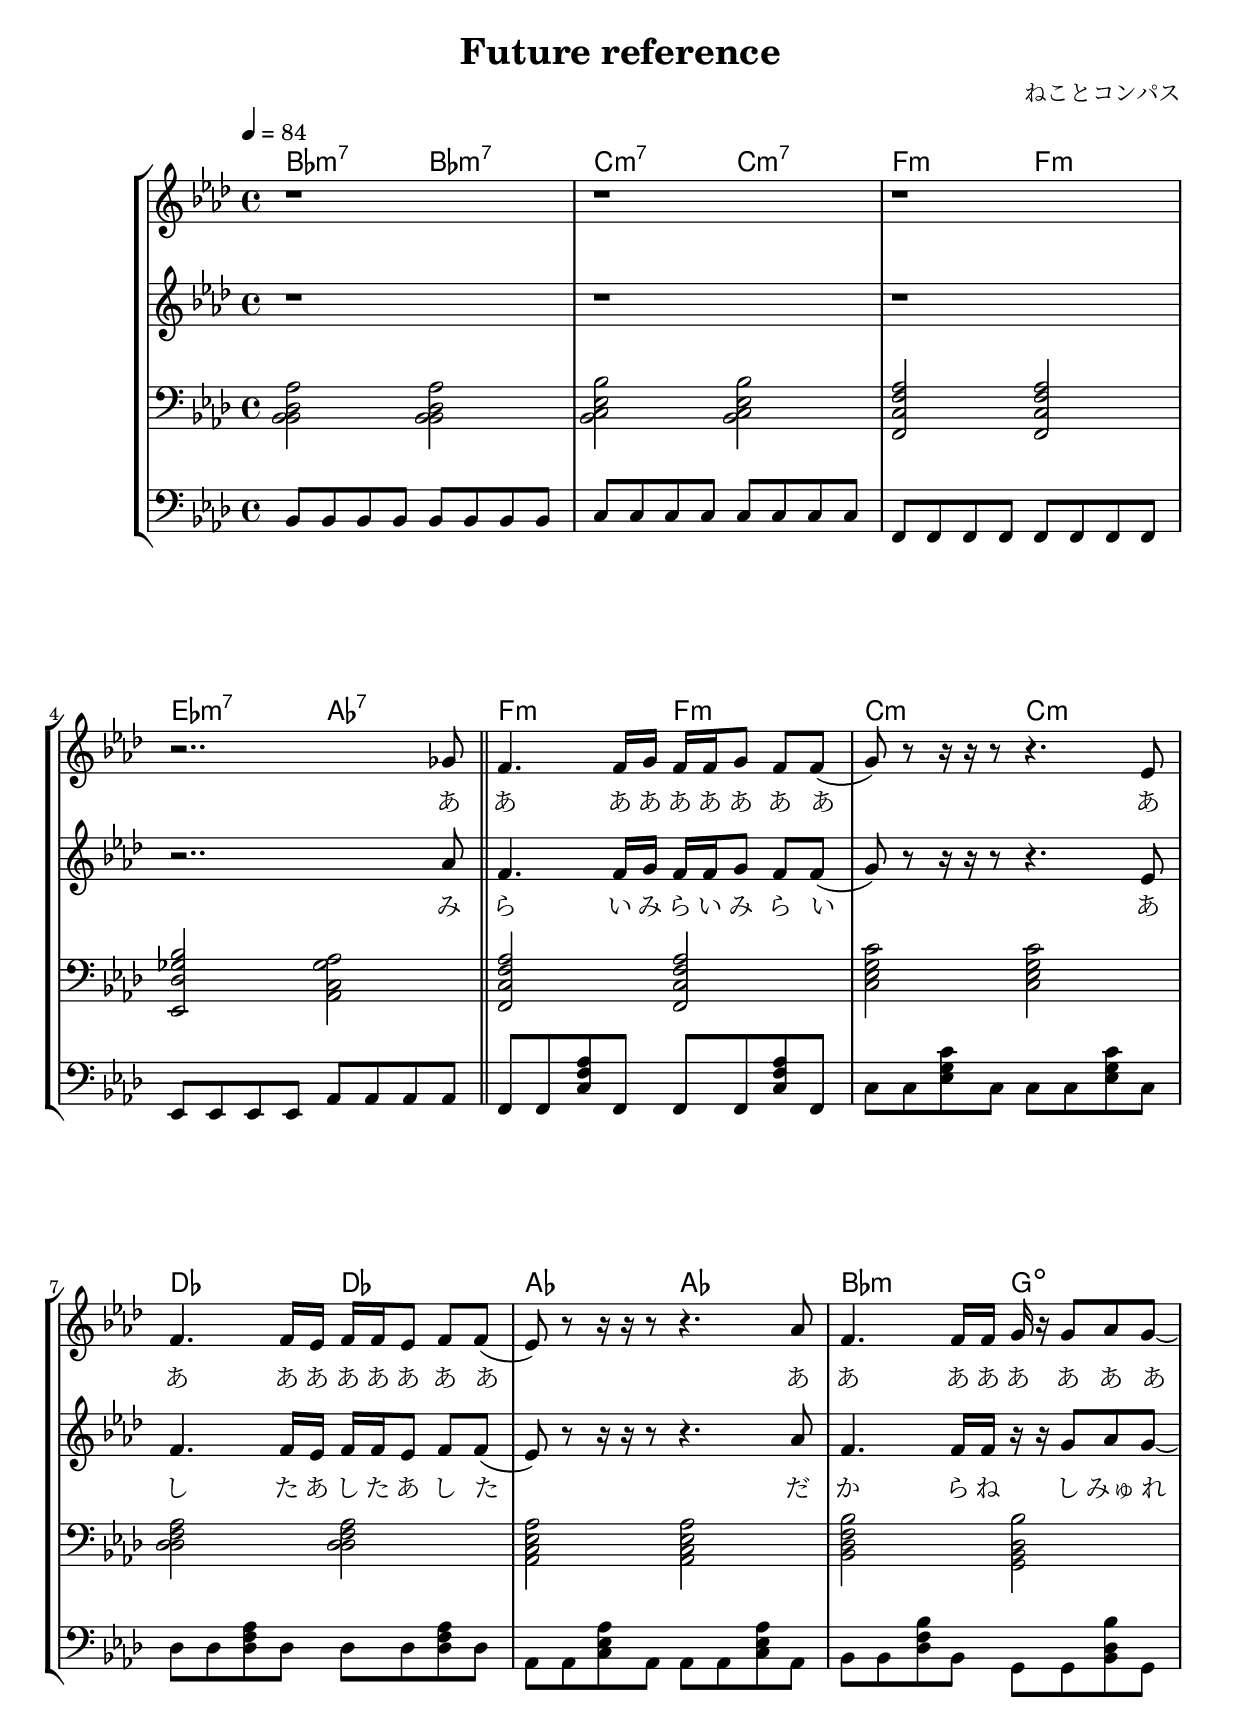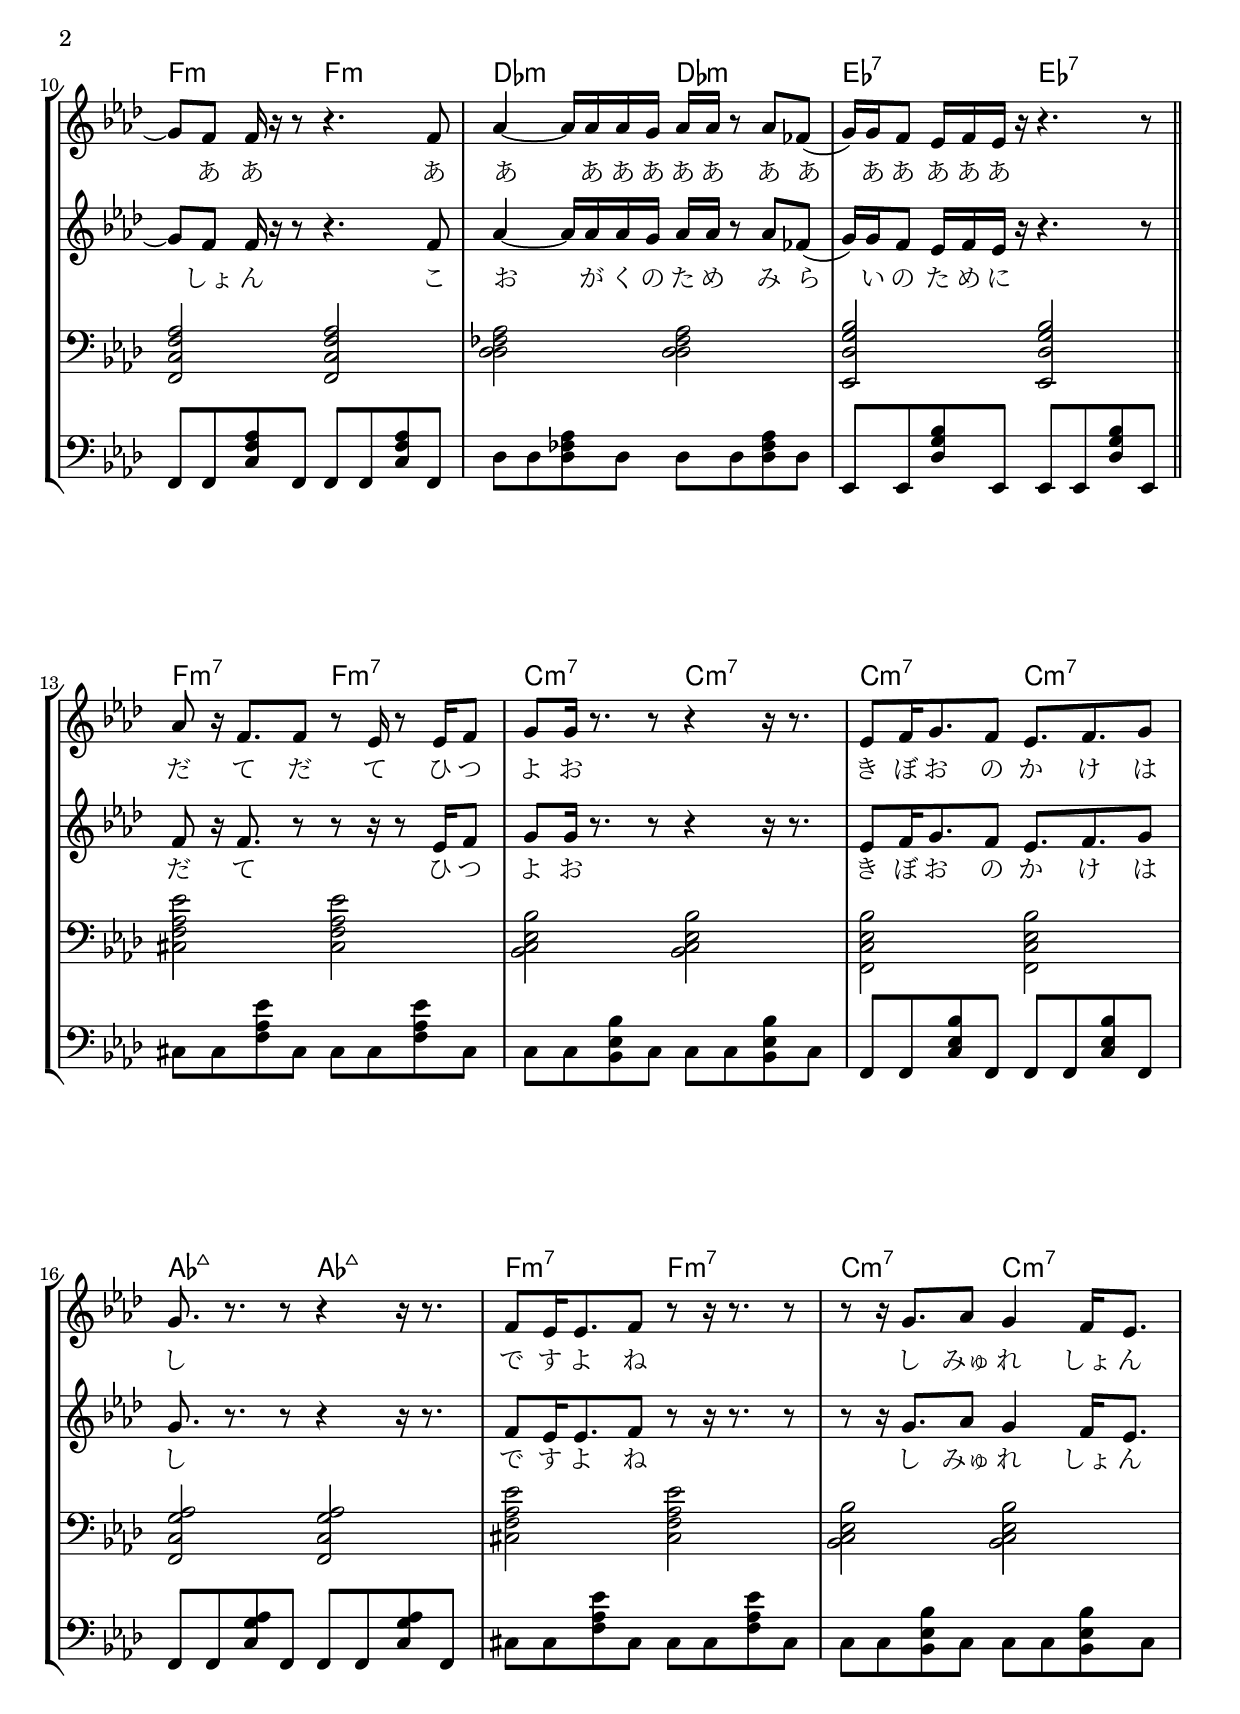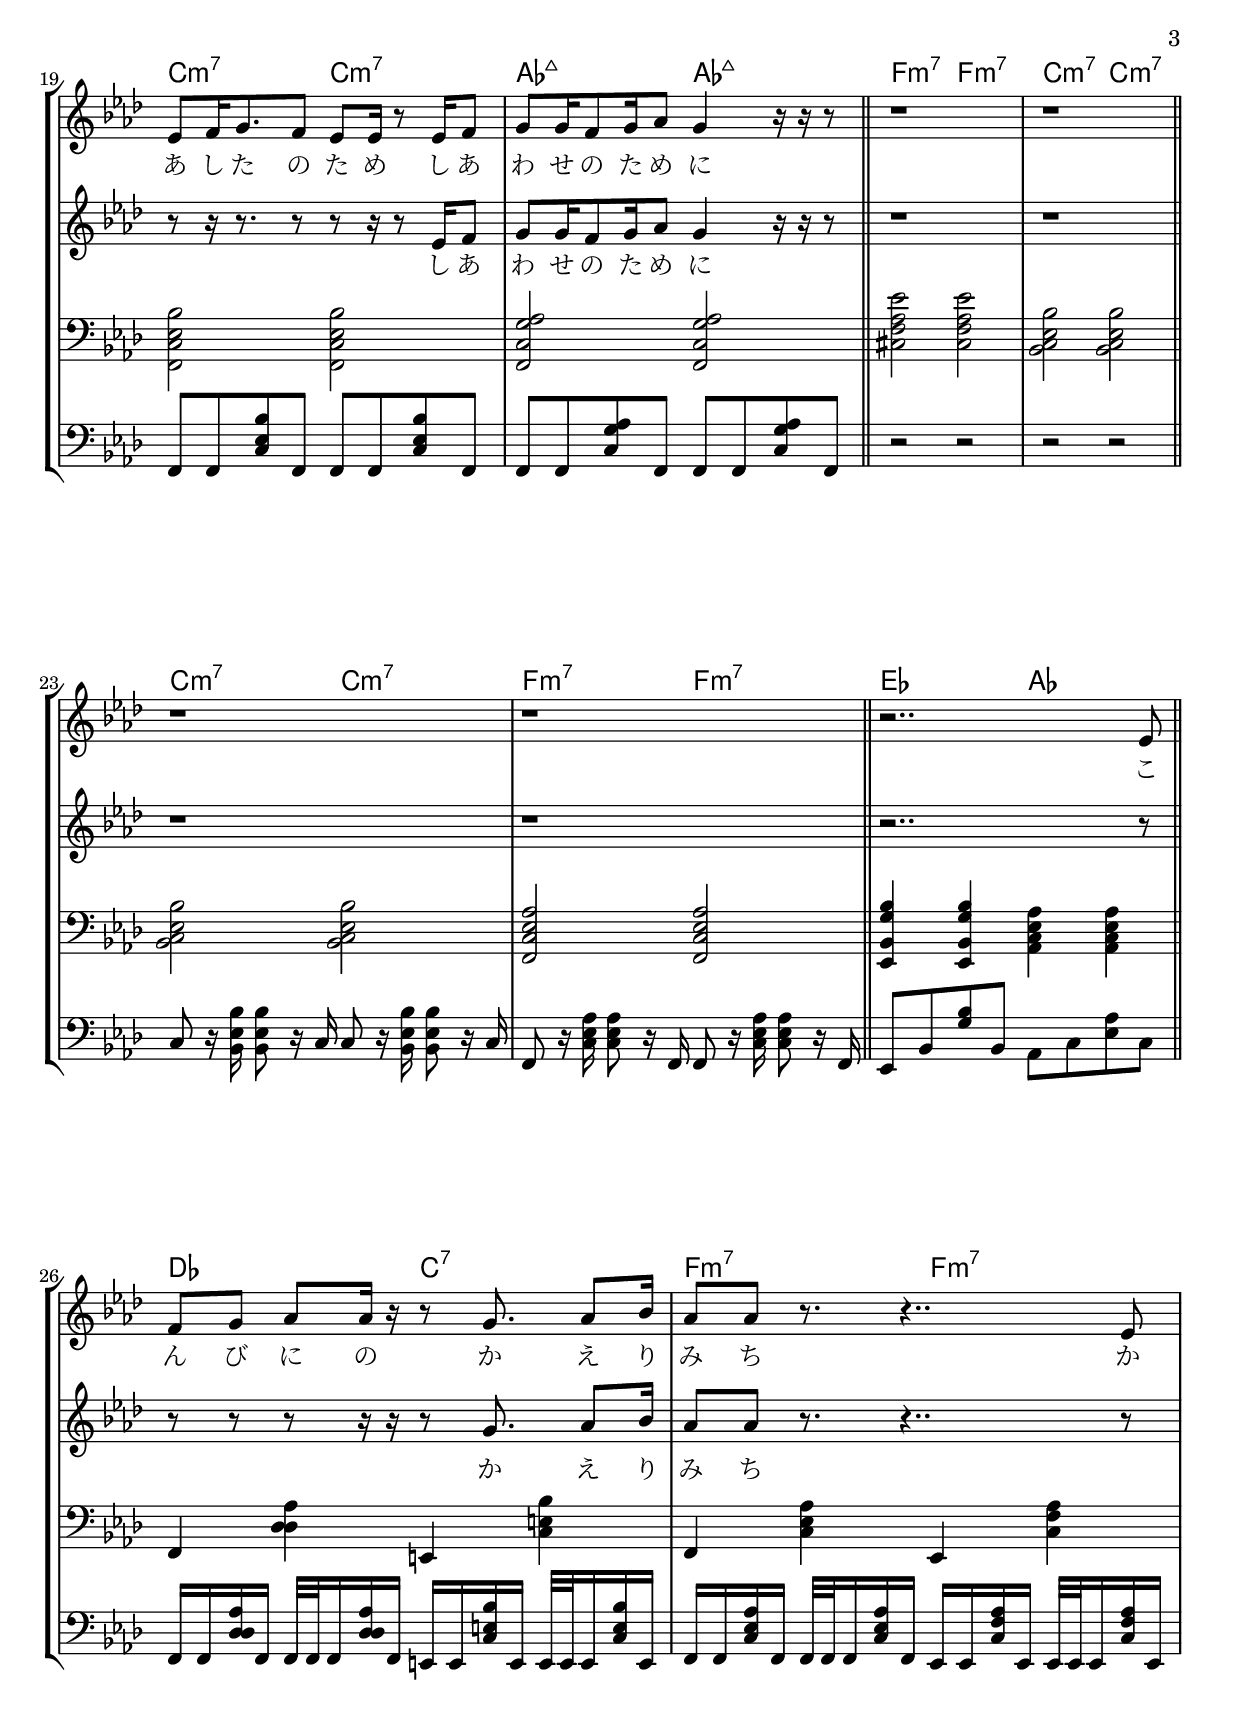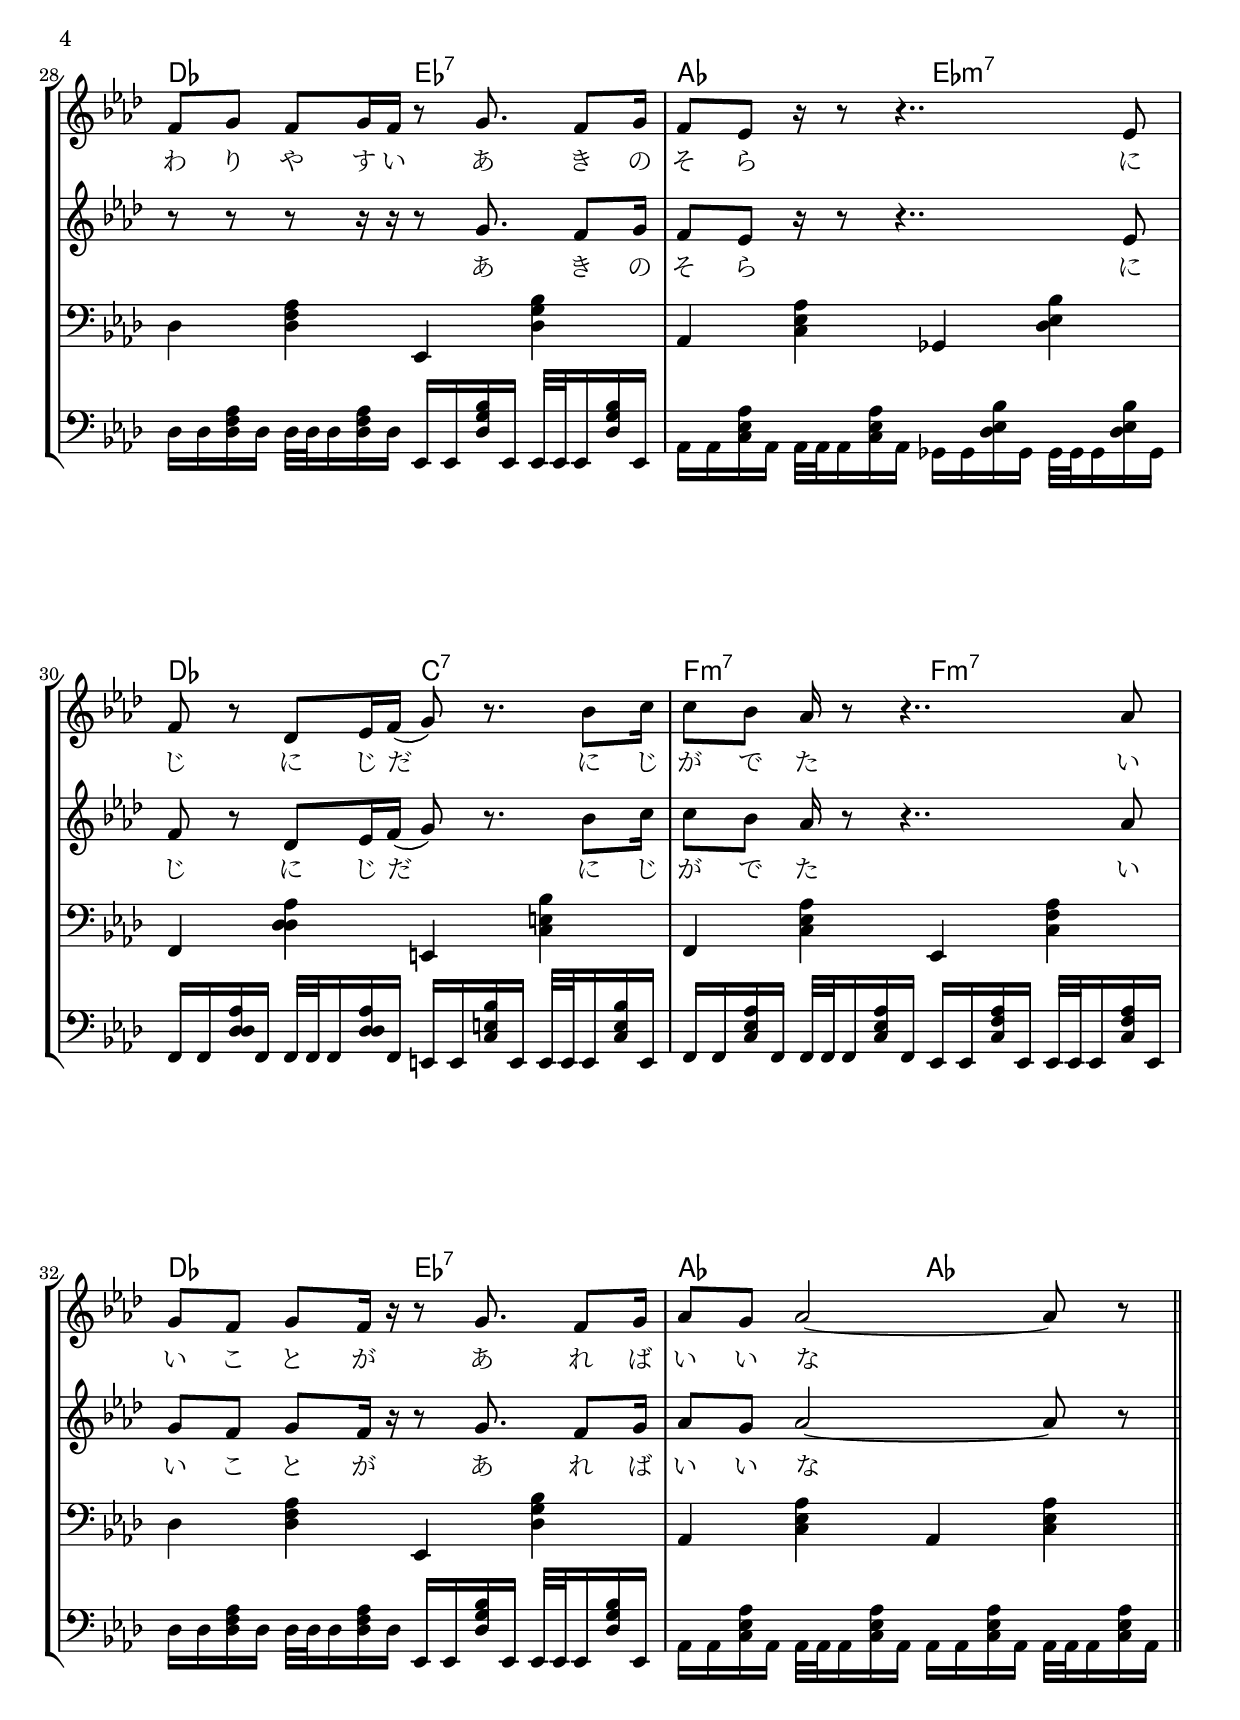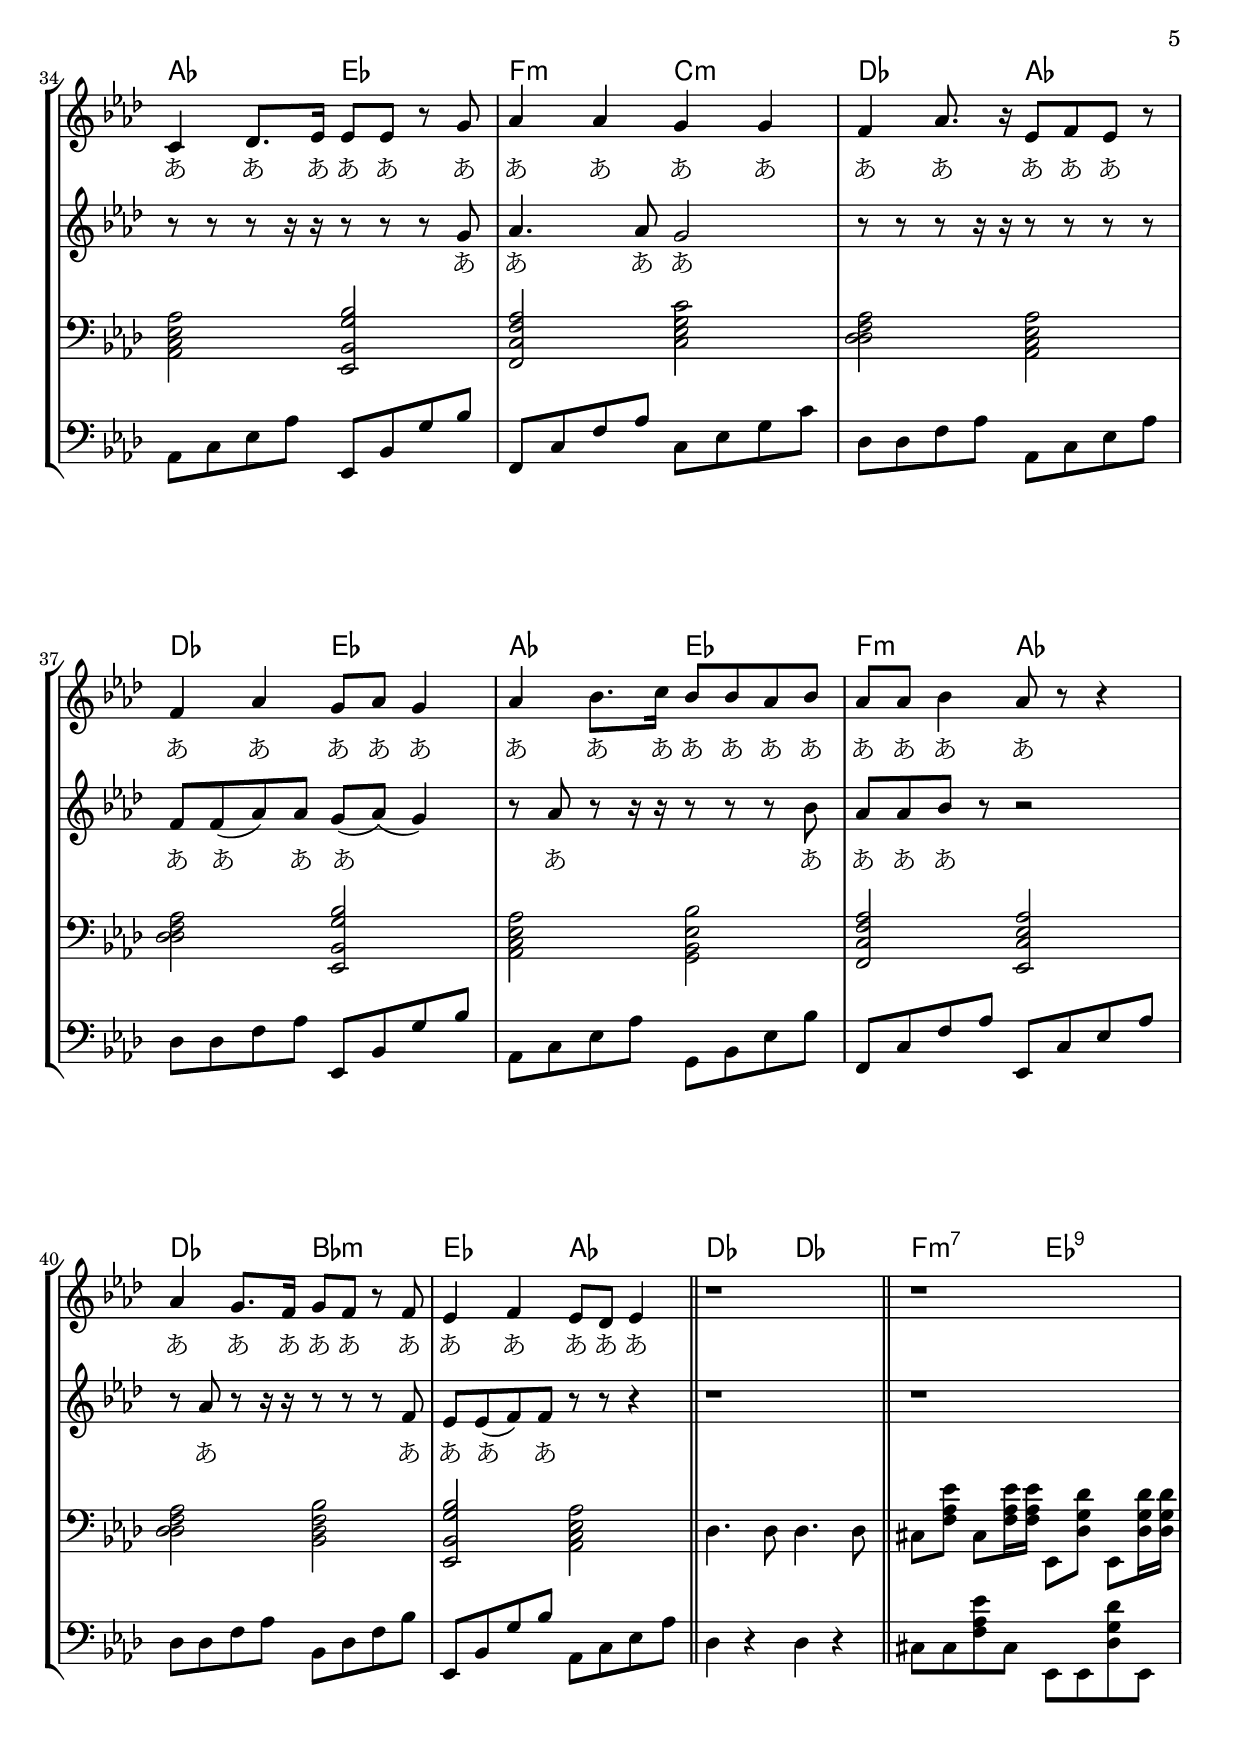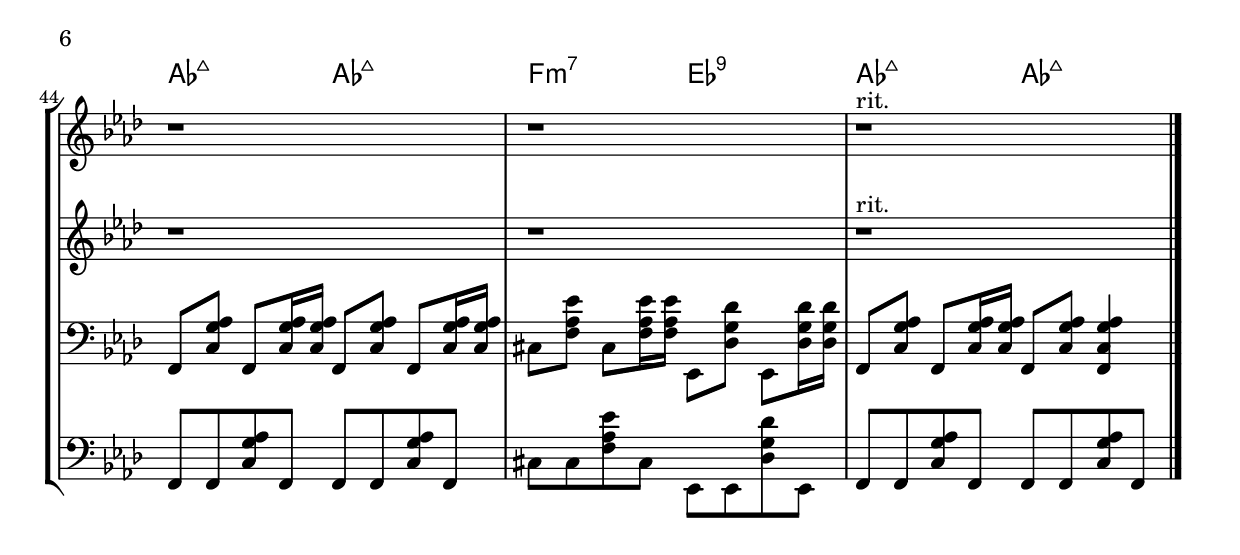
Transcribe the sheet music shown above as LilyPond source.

\version "2.12.1"

\header {
	title = \markup {"Future reference"}
	composer = \markup \center-column {ねことコンパス}
}

harmony = \chordmode {
	bes2:min7 bes:min7 c:min7 c:min7 f:m f:m es:min7 as:7 

	f:m f:m c:m c:m des des as as bes:m g:dim f:m f:m des:m des:m es:7 es:7 

	f:min7 f:min7 c:min7 c:min7 c:min7 c:min7 as:maj7 as:maj7 f:min7 f:min7 c:min7 c:min7 c:min7 c:min7 as:maj7 as:maj7 

	f:min7 f:min7 c:min7 c:min7 

	c:min7 c:min7 f:min7 f:min7 

	es as 

	des c:7 f:min7 f:min7 des es:7 as es:min7 des c:7 f:min7 f:min7 des es:7 as as 

	as es f:m c:m des as des es as es f:m as des bes:m es as 

	des des 

	f:min7 es:9 as:maj7 as:maj7 f:min7 es:9 as:maj7 as:maj7 
}

melody = {
	\key as \major
	\tempo 4 = 84
	r1 | r1 | r1 | r2.. 
	\set Staff.midiInstrument = #"Acoustic grand"
	ges'8 
	f'4.  f'16  g'16  f'16  f'16  g'8  f'8  f'8 
	(g'8)  r8  r16  r16  r8  r4.  es'8 
	f'4.  f'16  es'16  f'16  f'16  es'8  f'8  f'8 
	(es'8)  r8  r16  r16  r8  r4.  as'8 
	f'4.  f'16  f'16  g'16  r16  g'8  as'8  g'8~ 
	g'8  f'8  f'16  r16  r8  r4.  f'8 
	as'4~as'16  as'16  as'16  g'16  as'16  as'16  r8  as'8  fes'8 
	(g'16)  g'16  f'8  es'16  f'16  es'16  r16  r4.  	r8 	\set Staff.midiInstrument = #"fss0.37"
	as'8  r16  f'8.  f'8  r8  es'16  r8  es'16  f'8 
	g'8  g'16  r8.  r8  r4  r16  r8. 
	es'8  f'16  g'8.  f'8  es'8.  f'8.  g'8 
	g'8.  r8.  r8  r4  r16  r8. 
	f'8  es'16  es'8.  f'8  r8  r16  r8.  r8 
	r8  r16  g'8.  as'8  g'4  f'16  es'8. 
	es'8  f'16  g'8.  f'8  es'8  es'16  r8  es'16  f'8 
	g'8  g'16  f'8  g'16  as'8  g'4  r16  r16  	r8 	r1 | r1   
	r1 | r1   
	r2.. 
	\set Staff.midiInstrument = #"fss0.39"
	es'8 
	f'8  g'8  as'8  as'16  r16  r8  g'8.  as'8  bes'16 
	as'8  as'8  r8.  r4..  es'8 
	f'8  g'8  f'8  g'16  f'16  r8  g'8.  f'8  g'16 
	f'8  es'8  r16  r8  r4..  es'8 
	f'8  r8  des'8  es'16  f'16  (g'8)  r8.  bes'8  c''16 
	c''8  bes'8  as'16  r8  r4..  as'8 
	g'8  f'8  g'8  f'16  r16  r8  g'8.  f'8  g'16 
	as'8  g'8  as'2~as'8  	r8 	\set Staff.midiInstrument = #"Pad 7 (halo)"
	c'4  des'8.  es'16  es'8  es'8  r8  g'8 
	as'4  as'4  g'4  g'4 
	f'4  as'8.  r16  es'8  f'8  es'8  r8 
	f'4  as'4  g'8  as'8  g'4 
	as'4  bes'8.  c''16  bes'8  bes'8  as'8  bes'8 
	as'8  as'8  bes'4  as'8  r8  r4 
	as'4  g'8.  f'16  g'8  f'8  r8  f'8 
	es'4  f'4  es'8  des'8  es'4
	r1   
	r1 | r1 | r1 | r1^"rit." \bar "|."
}

words = \lyricmode {
	
	あ  あ  あ  あ  あ  あ  あ  あ  あ  あ  あ  あ  あ  あ  あ  あ  あ  あ  あ  あ  あ  あ  あ  あ  あ  あ  あ  あ  あ  あ  あ  あ  あ  あ  あ  あ  あ  あ  あ  あ  あ  あ  
	だ  て  だ  て  ひ  つ  よ  お  き  ぼ  お  の  か  け  は  し  で  す  よ  ね  し  みゅ  れ  しょ  ん  あ  し  た  の  た  め  し  あ  わ  せ  の  た  め  に  
	
	
	
	こ  ん  び  に  の  か  え  り  み  ち  か  わ  り  や  す  い  あ  き  の  そ  ら  に  じ  に  じ  だ  に  じ  が  で  た  い  い  こ  と  が  あ  れ  ば  い  い  な  
	あ  あ  あ  あ  あ  あ  あ  あ  あ  あ  あ  あ  あ  あ  あ  あ  あ  あ  あ  あ  あ  あ  あ  あ  あ  あ  あ  あ  あ  あ  あ  あ  あ  あ  あ  あ  あ  あ  あ  あ  あ  あ  
	
	
}

secondmelody = {
	\key as \major
	\tempo 4 = 84
	r1 | r1 | r1 | r2.. 
	\set Staff.midiInstrument = #"fss0.35"
	as'8 
	f'4.  f'16  g'16  f'16  f'16  g'8  f'8  f'8 
	(g'8)  r8  r16  r16  r8  r4.  es'8 
	f'4.  f'16  es'16  f'16  f'16  es'8  f'8  f'8 
	(es'8)  r8  r16  r16  r8  r4.  as'8 
	f'4.  f'16  f'16  r16  r16  g'8  as'8  g'8~ 
	g'8  f'8  f'16  r16  r8  r4.  f'8 
	as'4~as'16  as'16  as'16  g'16  as'16  as'16  r8  as'8  fes'8 
	(g'16)  g'16  f'8  es'16  f'16  es'16  r16  r4.  	r8 	\set Staff.midiInstrument = #"fss0.32"
	f'8  r16  f'8.  r8  r8  r16  r8  es'16  f'8 
	g'8  g'16  r8.  r8  r4  r16  r8. 
	es'8  f'16  g'8.  f'8  es'8.  f'8.  g'8 
	g'8.  r8.  r8  r4  r16  r8. 
	f'8  es'16  es'8.  f'8  r8  r16  r8.  r8 
	r8  r16  g'8.  as'8  g'4  f'16  es'8. 
	r8  r16  r8.  r8  r8  r16  r8  es'16  f'8 
	g'8  g'16  f'8  g'16  as'8  g'4  r16  r16  	r8 	r1 | r1   
	r1 | r1   
	r2.. 
	\set Staff.midiInstrument = #"fss0.29"
	r8 
	r8  r8  r8  r16  r16  r8  g'8.  as'8  bes'16 
	as'8  as'8  r8.  r4..  r8 
	r8  r8  r8  r16  r16  r8  g'8.  f'8  g'16 
	f'8  es'8  r16  r8  r4..  es'8 
	f'8  r8  des'8  es'16  f'16  (g'8)  r8.  bes'8  c''16 
	c''8  bes'8  as'16  r8  r4..  as'8 
	g'8  f'8  g'8  f'16  r16  r8  g'8.  f'8  g'16 
	as'8  g'8  as'2~as'8  	r8 	\set Staff.midiInstrument = #"Voice Oohs"
	r8  r8  r8  r16  r16  r8  r8  r8  g'8 
	as'4.  as'8  g'2 
	r8  r8  r8  r16  r16  r8  r8  r8  r8 
	f'8  f'8  (as'8)  as'8  g'8  (as'8)  (g'4) 
	r8  as'8  r8  r16  r16  r8  r8  r8  bes'8 
	as'8  as'8  bes'8  r8  r2 
	r8  as'8  r8  r16  r16  r8  r8  r8  f'8 
	es'8  es'8  (f'8)  f'8  r8  r8  r4
	r1   
	r1 | r1 | r1 | r1^"rit." \bar "|."
}

secondwords = \lyricmode {
	
	み  ら  い  み  ら  い  み  ら  い  あ  し  た  あ  し  た  あ  し  た  だ  か  ら  ね  し  みゅ  れ  しょ  ん  こ  お  が  く  の  た  め  み  ら  い  の  た  め  に  
	だ  て  ひ  つ  よ  お  き  ぼ  お  の  か  け  は  し  で  す  よ  ね  し  みゅ  れ  しょ  ん  し  あ  わ  せ  の  た  め  に  
	
	
	
	か  え  り  み  ち  あ  き  の  そ  ら  に  じ  に  じ  だ  に  じ  が  で  た  い  い  こ  と  が  あ  れ  ば  い  い  な  
	あ  あ  あ  あ  あ  あ  あ  あ  あ  あ  あ  あ  あ  あ  あ  あ  あ  あ  
	
	
}

tempochange = {
	\tempo 4 = 84
	r1 | r1 | r1 | r1 \bar "||"
	\tempo 4 = 84
	r1 | r1 | r1 | r1 | r1 | r1 | r1 | r1 \bar "||"
	\tempo 4 = 84
	r1 | r1 | r1 | r1 | r1 | r1 | r1 | r1 \bar "||"
	\tempo 4 = 84
	r1 | r1 \bar "||"
	\tempo 4 = 84
	r1 | r1 \bar "||"
	\tempo 4 = 84
	r1 \bar "||"
	\tempo 4 = 84
	r1 | r1 | r1 | r1 | r1 | r1 | r1 | r1 \bar "||"
	\tempo 4 = 84
	r1 | r1 | r1 | r1 | r1 | r1 | r1 | r1 \bar "||"
	\tempo 4 = 84
	r1 \bar "||"
	\tempo 4 = 84
	r1 | r1 | r1 | \tempo 4 = 63 r2 \tempo 4 = 56 r2 \bar "|."
}

mainacc = {
	\clef bass
	\set Staff.midiInstrument = #"Lead 2 (sawtooth)"
	\key as \major
	\tempo 4 = 84
	<bes, bes, des as>2
	<bes, bes, des as>2
	<c bes, es bes>2
	<c bes, es bes>2
	<f, c f as>2
	<f, c f as>2
	<es, des ges bes>2
	<as, c ges as>2
	\bar "||"

	\set Staff.midiInstrument = #"Electric Grand"
	<f, c f as>2
	<f, c f as>2
	<c es g c'>2
	<c es g c'>2
	<des des f as>2
	<des des f as>2
	<as, c es as>2
	<as, c es as>2
	<bes, des f bes>2
	<g, bes, des bes>2
	<f, c f as>2
	<f, c f as>2
	<des des fes as>2
	<des des fes as>2
	<es, des g bes>2
	<es, des g bes>2
	\bar "||"

	\set Staff.midiInstrument = #"Electric Piano 1"
	<cis f as es'>2
	<cis f as es'>2
	<c bes, es bes>2
	<c bes, es bes>2
	<f, c es bes>2
	<f, c es bes>2
	<f, c g as>2
	<f, c g as>2
	<cis f as es'>2
	<cis f as es'>2
	<c bes, es bes>2
	<c bes, es bes>2
	<f, c es bes>2
	<f, c es bes>2
	<f, c g as>2
	<f, c g as>2
	\bar "||"

	\set Staff.midiInstrument = #"Acoustic grand"
	<cis f as es'>2
	<cis f as es'>2
	<c bes, es bes>2
	<c bes, es bes>2
	\bar "||"

	\set Staff.midiInstrument = #"Rock Organ"
	<c bes, es bes>2
	<c bes, es bes>2
	<f, c es as>2
	<f, c es as>2
	\bar "||"

	\set Staff.midiInstrument = #"Bright Acoustic"
	<es, bes, g bes>4 <es, bes, g bes>4
	<as, c es as>4 <as, c es as>4
	\bar "||"

	\set Staff.midiInstrument = #"Rock Organ"
	f,4 <des des as>4
	e,4 <c e bes>4
	f,4 <c es as>4
	es,4 <c f as>4
	des4 <des f as>4
	es,4 <des g bes>4
	as,4 <c es as>4
	ges,4 <des es bes>4
	f,4 <des des as>4
	e,4 <c e bes>4
	f,4 <c es as>4
	es,4 <c f as>4
	des4 <des f as>4
	es,4 <des g bes>4
	as,4 <c es as>4
	as,4 <c es as>4
	\bar "||"

	\set Staff.midiInstrument = #"Electric Grand"
	<as, c es as>2
	<es, bes, g bes>2
	<f, c f as>2
	<c es g c'>2
	<des des f as>2
	<as, c es as>2
	<des des f as>2
	<es, bes, g bes>2
	<as, c es as>2
	<g, bes, es bes>2
	<f, c f as>2
	<es, c es as>2
	<des des f as>2
	<bes, des f bes>2
	<es, bes, g bes>2
	<as, c es as>2
	\bar "||"

	\set Staff.midiInstrument = #"Acoustic Guitar (steel)"
	des4.des8
	des4.des8
	\bar "||"

	\set Staff.midiInstrument = #"Electric Grand"
	cis8 <f as es'> cis <f as es'>16 <f as es'>
	es,8 <des g des'> es, <des g des'>16 <des g des'>
	f,8 <c g as> f, <c g as>16 <c g as>
	f,8 <c g as> f, <c g as>16 <c g as>
	cis8 <f as es'> cis <f as es'>16 <f as es'>
	es,8 <des g des'> es, <des g des'>16 <des g des'>
	f,8 <c g as> f, <c g as>16 <c g as>
	f,8 <c g as>8 <f, c g as>4
	\bar "|."
}

subacc = {
	\clef bass
	\set Staff.midiInstrument = #"Acoustic grand"
	\key as \major
	\tempo 4 = 84
	bes,8 bes,8 bes,8 bes,8
	bes,8 bes,8 bes,8 bes,8
	c8 c8 c8 c8
	c8 c8 c8 c8
	f,8 f,8 f,8 f,8
	f,8 f,8 f,8 f,8
	es,8 es,8 es,8 es,8
	as,8 as,8 as,8 as,8
	\bar "||"

	\set Staff.midiInstrument = #"Synth Voice"
	f,8 f,8 <c f as>8 f,8
	f,8 f,8 <c f as>8 f,8
	c8 c8 <es g c'>8 c8
	c8 c8 <es g c'>8 c8
	des8 des8 <des f as>8 des8
	des8 des8 <des f as>8 des8
	as,8 as,8 <c es as>8 as,8
	as,8 as,8 <c es as>8 as,8
	bes,8 bes,8 <des f bes>8 bes,8
	g,8 g,8 <bes, des bes>8 g,8
	f,8 f,8 <c f as>8 f,8
	f,8 f,8 <c f as>8 f,8
	des8 des8 <des fes as>8 des8
	des8 des8 <des fes as>8 des8
	es,8 es,8 <des g bes>8 es,8
	es,8 es,8 <des g bes>8 es,8
	\bar "||"

	\set Staff.midiInstrument = #"Lead 6 (voice)"
	cis8 cis8 <f as es'>8 cis8
	cis8 cis8 <f as es'>8 cis8
	c8 c8 <bes, es bes>8 c8
	c8 c8 <bes, es bes>8 c8
	f,8 f,8 <c es bes>8 f,8
	f,8 f,8 <c es bes>8 f,8
	f,8 f,8 <c g as>8 f,8
	f,8 f,8 <c g as>8 f,8
	cis8 cis8 <f as es'>8 cis8
	cis8 cis8 <f as es'>8 cis8
	c8 c8 <bes, es bes>8 c8
	c8 c8 <bes, es bes>8 c8
	f,8 f,8 <c es bes>8 f,8
	f,8 f,8 <c es bes>8 f,8
	f,8 f,8 <c g as>8 f,8
	f,8 f,8 <c g as>8 f,8
	\bar "||"

	\set Staff.midiInstrument = #"Acoustic grand"
	r2
	r2
	r2
	r2
	\bar "||"

	\set Staff.midiInstrument = #"FX 5 (brightness)"
	c8 r16 <bes, es bes>16 <bes, es bes>8 r16 c16
	c8 r16 <bes, es bes>16 <bes, es bes>8 r16 c16
	f,8 r16 <c es as>16 <c es as>8 r16 f,16
	f,8 r16 <c es as>16 <c es as>8 r16 f,16
	\bar "||"

	\set Staff.midiInstrument = #"Synthstrings 2"
	es,8 bes, <g bes> bes,
	as,8 c <es as> c
	\bar "||"

	\set Staff.midiInstrument = #"FX 4 (atmosphere)"
	f,16 f,16 <des des as>16 f,16   f,32 f,32 f,16 <des des as>16 f,16
	e,16 e,16 <c e bes>16 e,16   e,32 e,32 e,16 <c e bes>16 e,16
	f,16 f,16 <c es as>16 f,16   f,32 f,32 f,16 <c es as>16 f,16
	es,16 es,16 <c f as>16 es,16   es,32 es,32 es,16 <c f as>16 es,16
	des16 des16 <des f as>16 des16   des32 des32 des16 <des f as>16 des16
	es,16 es,16 <des g bes>16 es,16   es,32 es,32 es,16 <des g bes>16 es,16
	as,16 as,16 <c es as>16 as,16   as,32 as,32 as,16 <c es as>16 as,16
	ges,16 ges,16 <des es bes>16 ges,16   ges,32 ges,32 ges,16 <des es bes>16 ges,16
	f,16 f,16 <des des as>16 f,16   f,32 f,32 f,16 <des des as>16 f,16
	e,16 e,16 <c e bes>16 e,16   e,32 e,32 e,16 <c e bes>16 e,16
	f,16 f,16 <c es as>16 f,16   f,32 f,32 f,16 <c es as>16 f,16
	es,16 es,16 <c f as>16 es,16   es,32 es,32 es,16 <c f as>16 es,16
	des16 des16 <des f as>16 des16   des32 des32 des16 <des f as>16 des16
	es,16 es,16 <des g bes>16 es,16   es,32 es,32 es,16 <des g bes>16 es,16
	as,16 as,16 <c es as>16 as,16   as,32 as,32 as,16 <c es as>16 as,16
	as,16 as,16 <c es as>16 as,16   as,32 as,32 as,16 <c es as>16 as,16
	\bar "||"

	\set Staff.midiInstrument = #"Pad 8 (sweep)"
	as,8 c8 es8 as8
	es,8 bes,8 g8 bes8
	f,8 c8 f8 as8
	c8 es8 g8 c'8
	des8 des8 f8 as8
	as,8 c8 es8 as8
	des8 des8 f8 as8
	es,8 bes,8 g8 bes8
	as,8 c8 es8 as8
	g,8 bes,8 es8 bes8
	f,8 c8 f8 as8
	es,8 c8 es8 as8
	des8 des8 f8 as8
	bes,8 des8 f8 bes8
	es,8 bes,8 g8 bes8
	as,8 c8 es8 as8
	\bar "||"

	\set Staff.midiInstrument = #"Pad 8 (sweep)"
	des4 r4
	des4 r4
	\bar "||"

	\set Staff.midiInstrument = #"FX 7 (echoes)"
	cis8 cis8 <f as es'>8 cis8
	es,8 es,8 <des g des'>8 es,8
	f,8 f,8 <c g as>8 f,8
	f,8 f,8 <c g as>8 f,8
	cis8 cis8 <f as es'>8 cis8
	es,8 es,8 <des g des'>8 es,8
	f,8 f,8 <c g as>8 f,8
	f,8 f,8 <c g as>8 f,8
	\bar "|."
}

percA = {
	\drummode {
	r1  |r1  |r1  |r2 r8 hho4 hho8  \bar "||"
	r2 hho2  |r2 hho2  |r2 hho2  |r2 hho2  |r2 hho2  |r2 hho2  |r2 hho2  |r2 hho2  \bar "||"
	r8 cymr16 cymr16 cymr8 cymr16 cymr16 cymr8 cymr16 cymr16 cymr8 cymr8  |cymr8 cymr16 cymr16 cymr8 cymr16 cymr16 cymr8 cymr16 cymr16 cymr8 cymr8  |cymr8 cymr16 cymr16 cymr8 cymr16 cymr16 cymr8 cymr16 cymr16 cymr8 cymr16 cymr16  |cymr8 cymr16 cymr16 cymr8 cymr16 cymr16 cymr8 cymr16 cymr16 cymr8 cymr8  |r8 cymr16 cymr16 cymr8 cymr16 cymr16 cymr8 cymr16 cymr16 cymr8 cymr8  |cymr8 cymr16 cymr16 cymr8 cymr16 cymr16 cymr8 cymr16 cymr16 cymr8 cymr8  |cymr8 cymr16 cymr16 cymr8 cymr16 cymr16 cymr8 cymr16 cymr16 cymr8 cymr16 cymr16  |cymr8 cymr16 cymr16 cymr8 cymr16 cymr16 cymr8 cymr16 cymr16 cymr8 cymr8  \bar "||"
	r1 |r1 \bar "||"
	r1  |r2 r8 hho4 hho8  \bar "||"
	\times 16/32{ hh2 hh8. hh1 r4 r16 } \bar "||"
	cymr4 cymr4 cymr4 cymr4  |cymr4 cymr8 cymr16 cymr16 cymr4 cymr4  |cymr4 cymr4 cymr4 cymr4  |cymr4 cymr2.  |cymr4 cymr4 cymr4 cymr4  |cymr4 cymr8 cymr16 cymr16 cymr4 cymr4  |cymr4 cymr4 cymr4 cymr4  |cymr4 cymr2.  \bar "||"
	hh8 hh8 hh8 hh8 hh8 hh8 hh8 hh8  |hh8 hh8 hh8 hh8 hh4 hh8 hh8  |hh8 hh8 hh8 hh8 hh8 hh8 hh8 hh8  |hh8 hh8 hh8 hh2 r8  |hh8 hh8 hh8 hh8 hh8 hh8 hh8 hh8  |hh8 hh8 hh8 hh8 hh4 hh8 hh8  |hh8 hh8 hh8 hh8 hh8 hh8 hh8 hh8  |r8 hh2. r8  \bar "||"
	r2 r8 hho4 hho8  \bar "||"
	r1  |r1  |r1  |r2 r8 hho4 hho8  \bar "|."
	}
}

percB = {
	\drummode {
	r4. hhp2 hhp8  |r4. hhp2 hhp8  |r4. hhp2 hhp8  |hhp4 hhp4 hhp4 hhp4  \bar "||"
	r8 hh16 hh16 hh8 hh16 hh8. hh16 hh16 hh8 hh16 hh16  |hh8 hh16 hh16 hh8 hh16 hh8. hh16 hh16 hh8 hh8  |hh8 hh16 hh16 hh8 hh16 hh8. hh16 hh16 hh8 hh16 hh16  |hh8 hh16 hh16 hh8 hh16 hh8. hh16 hh16 hh8 hh8  |r8 hh16 hh16 hh8 hh16 hh8. hh16 hh16 hh8 hh16 hh16  |hh8 hh16 hh16 hh8 hh16 hh8. hh16 hh16 hh8 hh8  |hh8 hh16 hh16 hh8 hh16 hh8. hh16 hh16 hh8 hh16 hh16  |hh8 hh16 hh16 hh8 hh16 hh8 hh4. r16  \bar "||"
	r4 sn2 sn4  |r4 sn8 sn4. sn4  |r4 sn2 sn4  |r4 sn8 sn4. sn4  |r4 sn2 sn4  |r4 sn8 sn4. sn4  |r4 sn2 sn4  |r4 sn2 sn8 sn16 sn16  \bar "||"
	r1 |r1 \bar "||"
	r4. hhp2 hhp8  |hhp4 hhp4 hhp4 hhp4  \bar "||"
	\times 16/32{ r8 hhp4 hhp4 hhp8 hhp1 r4 } \bar "||"
	r2 sn2  |r2 sn2  |r2 sn2  |r8 sn8 sn2.  |r2 sn2  |r2 sn2  |r2 sn2  |r8 sn8 sn2.  \bar "||"
	r4 sn8. sn8 sn8. sn8. sn16  |r4 sn8. sn8 sn8. sn4  |r4 sn8. sn8 sn8. sn8. sn16  |r8 sn8 sn4 sn8 sn16 sn8 sn8 sn16  |r4 sn8. sn8 sn8. sn8. sn16  |r4 sn8. sn8 sn8. sn4  |r4 sn8. sn8 sn8. sn8. sn16  |r4 sn2 sn4  \bar "||"
	hhp4 hhp4 hhp4 hhp4  \bar "||"
	r4. hhp2 hhp8  |r4. hhp2 hhp8  |r4. hhp2 hhp8  |hhp4 hhp4 hhp4 hhp4  \bar "|."
	}
}

percC = {
	\drummode {
	hh4 hh4 hh4 hh4  |hh4 hh4 hh4 hh4  |hh4 hh4 hh4 hh4  |r4. hh2 r8  \bar "||"
	r4 sn2 sn4  |r4 sn2 sn4  |r4 sn2 sn4  |r4 sn2 sn4  |r4 sn2 sn4  |r4 sn2 sn4  |r4 sn2 sn4  |r4 sn4. sn16 sn8 sn16 sn16 sn16  \bar "||"
	bd8. bd16 bd8. bd16 bd8. bd16 bd8. bd16  |bd8. bd16 bd8. bd16 bd8. bd16 bd4  |bd8. bd16 bd8. bd16 bd8. bd16 bd8. bd16  |bd8. bd16 bd8. bd16 bd8. bd16 bd4  |bd8. bd16 bd8. bd16 bd8. bd16 bd8. bd16  |bd8. bd16 bd8. bd16 bd8. bd16 bd4  |bd8. bd16 bd8. bd16 bd8. bd16 bd8. bd16  |bd8. bd16 bd8. bd16 bd8. bd16 bd8. bd16  \bar "||"
	r1 |r1 \bar "||"
	hh4 hh4 hh4 hh4  |r4. hh2 r8  \bar "||"
	r1  \bar "||"
	bd2. r8 bd8  |bd2. r8 bd8  |bd2. r8 bd8  |bd4. bd8 bd4. bd8  |bd2. r8 bd8  |bd2. r8 bd8  |bd2. r8 bd8  |bd2 r8 bd4.  \bar "||"
	bd8 bd4 bd2 bd8  |bd8 bd2 bd4.  |bd8 bd4 bd2 bd8  |bd4 r16 bd8. bd2  |bd8 bd4 bd2 bd8  |bd8 bd2 bd4.  |bd8 bd4 bd2 bd8  |bd8 bd4. bd4. bd8  \bar "||"
	r4. hh2 r8  \bar "||"
	hh4 hh4 hh4 hh4  |hh4 hh4 hh4 hh4  |hh4 hh4 hh4 hh4  |r4. hh2 r8  \bar "|."
	}
}

percD = {
	\drummode {
	bd2. r8 bd8  |bd8. bd8. bd2 bd8  |bd2. r8 bd8  |bd8. bd4. r16 bd4 bd8  \bar "||"
	bd8 bd4 bd4 r16 bd8. bd8  |bd8 bd4 bd4 r16 bd8. bd8  |bd8 bd4 bd4 r16 bd8. bd8  |bd8 bd4 bd4 r16 bd8. bd8  |bd8 bd4 bd4 r16 bd8. bd8  |bd8 bd4 bd4 r16 bd8. bd8  |bd8 bd4 bd4 r16 bd8. bd8  |bd4. bd8. bd4. r16  \bar "||"
	r1  |r2 r16 tommh4. r16  |r1  |r2 r16 tommh4. r16  |r1  |r2 r16 tommh4. r16  |r1  |r4. tommh2 r8  \bar "||"
	r1 |r1 \bar "||"
	bd2. r8 bd8  |bd8. bd4. r16 bd4 bd8  \bar "||"
	\times 16/32{ bd4. bd4. bd8 bd2 r8 bd2 } \bar "||"
	r1 |r1 |r1 |r2 r8 tommh8 tommh4  |r1 |r1 |r1 |r8. tommh8. tommh2 r8  \bar "||"
	r1  |r2 r8 hho4.  |r1  |r4. r16 hho2 r16  |r1  |r2 r8 hho4.  |r1  |r4. r16 hho2 r16  \bar "||"
	bd8. bd4. r16 bd4 bd8  \bar "||"
	bd2. r8 bd8  |bd8. bd8. bd2 bd8  |bd2. r8 bd8  |bd8. bd4. r16 bd4 bd8  \bar "|."
	}
}

percE = {
	\drummode {
	r1 | r1 | r1 | r1 \bar "||"
	cymc1  |r1 |r1 |r1 |cymc1  |r1 |r1 |r2. cymc4  \bar "||"
	r1  |r2. r8 toml8  |r1  |r2. r8 toml8  |r1  |r2. r8 toml8  |r1  |r2 r16 toml4. r16  \bar "||"
	r1 |r1 \bar "||"
	r1 | r1 \bar "||"
	r2 ss2  \bar "||"
	r1 |r1 |r1 |r2. r8 toml8  |r1 |r1 |r1 |r2. toml8 toml8  \bar "||"
	r1 |r1 |r1 |r1 |r1 |r1 |r1 |cymc1  \bar "||"
	r1 \bar "||"
	r1 | r1 | r1 | r1 \bar "|."
	}
}

percF = {
	\drummode {
	r1 | r1 | r1 | r1 \bar "||"
	r1 | r1 | r1 | r1 | r1 | r1 | r1 | r1 \bar "||"
	cymc1  |r1 |r1 |r1 |cymc1  |r1 |r1 |r1 \bar "||"
	r1 | r1 \bar "||"
	r1 | r1 \bar "||"
	\times 16/32{ r1 sn4 sn8 sn2 r8 } \bar "||"
	r1 |r1 |r1 |r1 |r1 |r1 |r1 |hho1  \bar "||"
	r1 |r1 |r1 |r1 |r1 |r1 |r1 |r4 r16 tommh16 tommh4. tommh4  \bar "||"
	r1 \bar "||"
	r1 | r1 | r1 | r1 \bar "|."
	}
}

percG = {
	\drummode {
	r1 | r1 | r1 | r1 \bar "||"
	r1 | r1 | r1 | r1 | r1 | r1 | r1 | r1 \bar "||"
	r1 | r1 | r1 | r1 | r1 | r1 | r1 | r1 \bar "||"
	r1 | r1 \bar "||"
	r1 | r1 \bar "||"
	r1 \bar "||"
	r1 | r1 | r1 | r1 | r1 | r1 | r1 | r1 \bar "||"
	r1 |r1 |r1 |r1 |r1 |r1 |r1 |r4. r16 tomml4. tomml8.  \bar "||"
	r1 \bar "||"
	r1 | r1 | r1 | r1 \bar "|."
	}
}

percH = {
	\drummode {
	r1 | r1 | r1 | r1 \bar "||"
	r1 | r1 | r1 | r1 | r1 | r1 | r1 | r1 \bar "||"
	r1 | r1 | r1 | r1 | r1 | r1 | r1 | r1 \bar "||"
	r1 | r1 \bar "||"
	r1 | r1 \bar "||"
	\times 16/32{ r1 r2 r8 tommh4. } \bar "||"
	r1 | r1 | r1 | r1 | r1 | r1 | r1 | r1 \bar "||"
	r1 |r1 |r1 |r1 |r1 |r1 |r1 |r2 r16 toml8 toml4 r16  \bar "||"
	r1 \bar "||"
	r1 | r1 | r1 | r1 \bar "|."
	}
}

percI = {
	\drummode {
	r1 | r1 | r1 | r1 \bar "||"
	r1 | r1 | r1 | r1 | r1 | r1 | r1 | r1 \bar "||"
	r1 | r1 | r1 | r1 | r1 | r1 | r1 | r1 \bar "||"
	r1 | r1 \bar "||"
	r1 | r1 \bar "||"
	\times 16/32{ r1 r2. tomfh4 } \bar "||"
	r1 | r1 | r1 | r1 | r1 | r1 | r1 | r1 \bar "||"
	r1 |r1 |r1 |r1 |r1 |r1 |r1 |r2 r8 tomfh4 tomfh8  \bar "||"
	r1 \bar "||"
	r1 | r1 | r1 | r1 \bar "|."
	}
}

\score {
	<<
		\new StaffGroup <<
			\new ChordNames {\harmony}
			\new Voice = "melody" {\melody}
			\new Lyrics \lyricsto "melody" \words
			\new Voice = "secondmelody" {\secondmelody}
			\new Lyrics \lyricsto "secondmelody" \secondwords
			\new Staff = "mainacc" {\mainacc}
			\new Staff = "subacc" {\subacc}
		>>
	>>
	\layout { }
}
